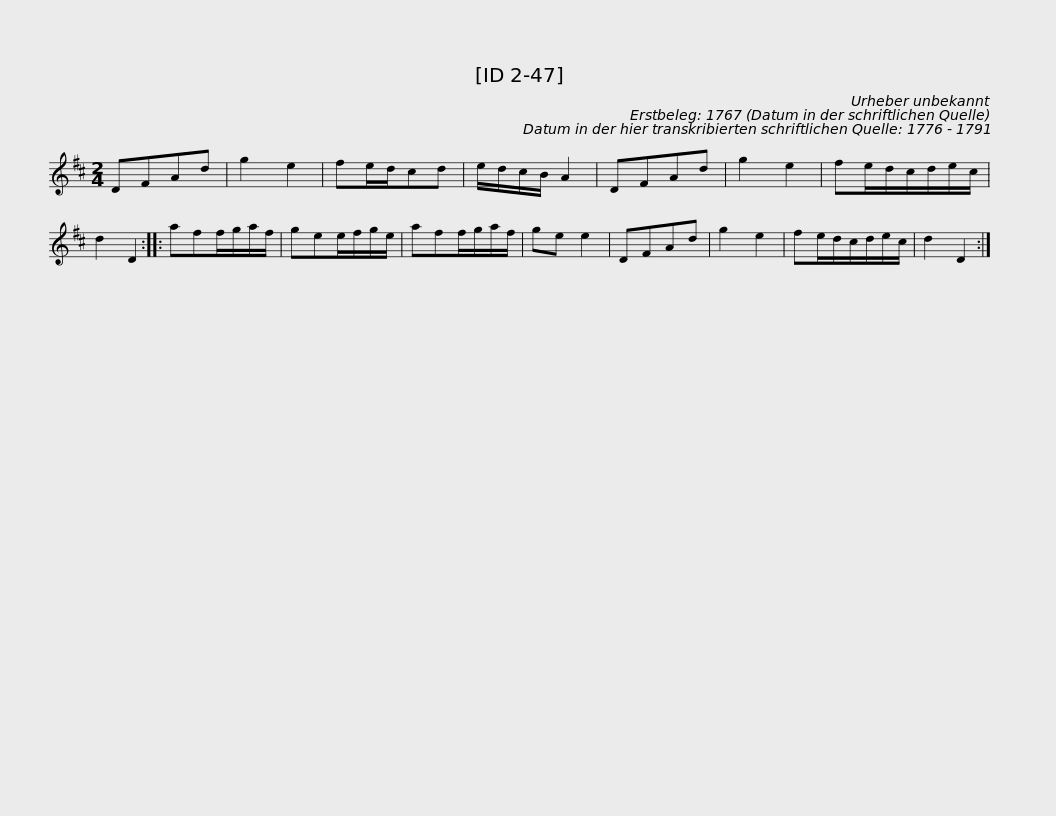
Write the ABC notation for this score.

X:1
L:1/8
M:2/4
I:linebreak $
K:D
V:1 treble
V:1
 DFAd | g2 e2 | fe/d/cd | e/d/c/B/ A2 | DFAd | %5
 g2 e2 | fe/d/c/d/e/c/ | d2 D2 :: aff/g/a/f/ | gee/f/g/e/ |$ %10
 aff/g/a/f/ | ge e2 | DFAd | g2 e2 | fe/d/c/d/e/c/ | %15
 d2 D2 :| %16
